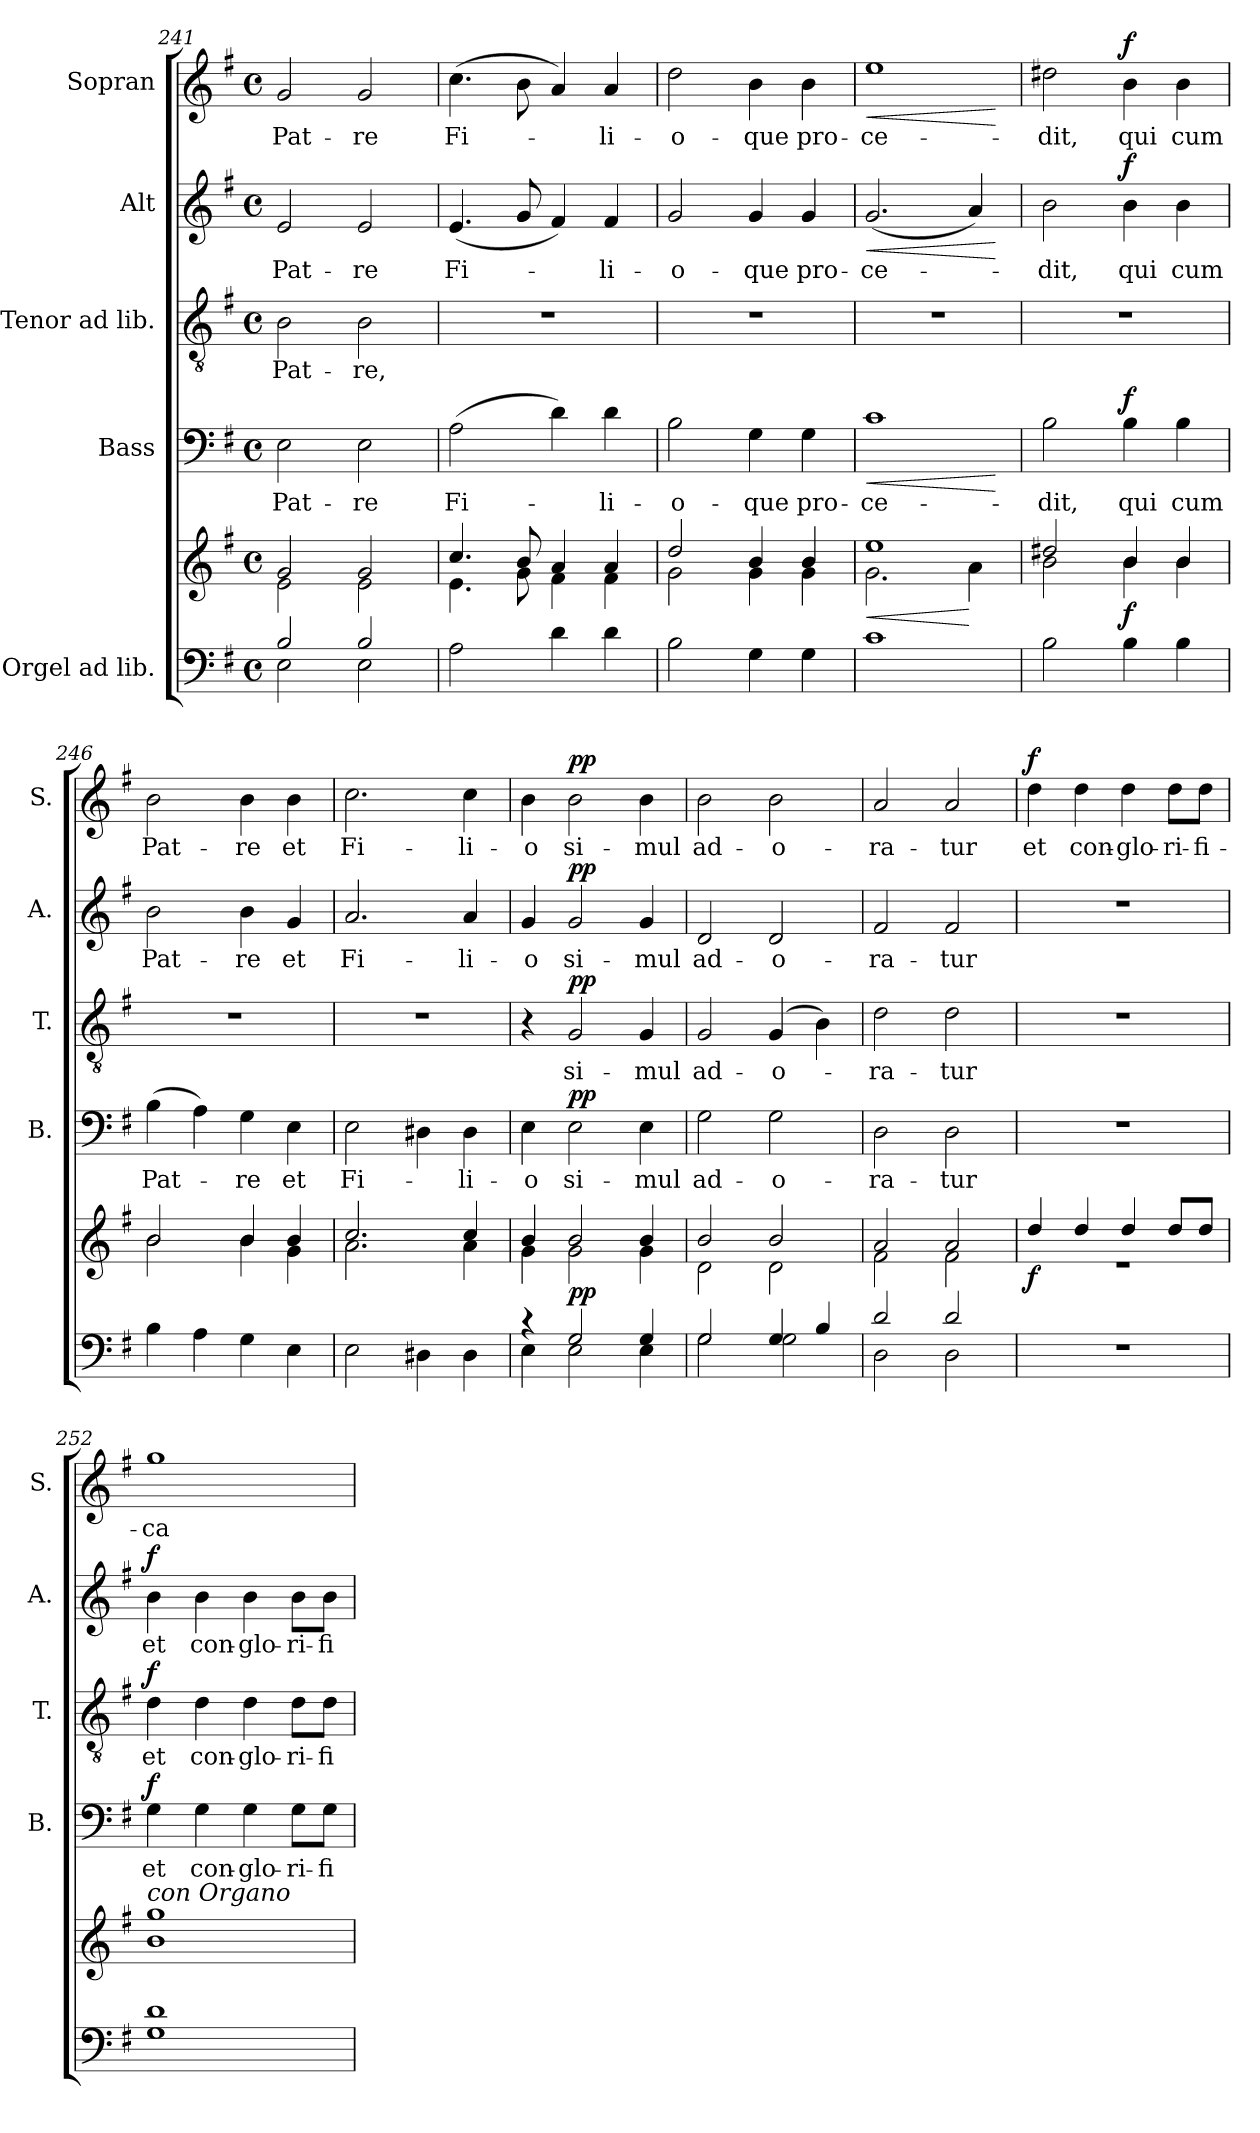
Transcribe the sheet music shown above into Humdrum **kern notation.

**kern	**kern	**dynam	**kern	**text	**dynam	**kern	**text	**dynam	**kern	**text	**dynam	**kern	**text	**dynam
*part5	*part5	*part5	*part4	*part4	*part4	*part3	*part3	*part3	*part2	*part2	*part2	*part1	*part1	*part1
*staff6	*staff5	*staff5/6	*staff4	*staff4	*staff4	*staff3	*staff3	*staff3	*staff2	*staff2	*staff2	*staff1	*staff1	*staff1
*I"Orgel ad lib.	*	*	*I"Bass	*	*	*I"Tenor ad lib.	*	*	*I"Alt	*	*	*I"Sopran	*	*
*	*	*	*I'B.	*	*	*I'T.	*	*	*I'A.	*	*	*I'S.	*	*
*clefF4	*clefG2	*	*clefF4	*	*	*clefGv2	*	*	*clefG2	*	*	*clefG2	*	*
*k[f#]	*k[f#]	*	*k[f#]	*	*	*k[f#]	*	*	*k[f#]	*	*	*k[f#]	*	*
*G:	*G:	*	*G:	*	*	*G:	*	*	*G:	*	*	*G:	*	*
*M4/4	*M4/4	*	*M4/4	*	*	*M4/4	*	*	*M4/4	*	*	*M4/4	*	*
*met(c)	*met(c)	*	*met(c)	*	*	*met(c)	*	*	*met(c)	*	*	*met(c)	*	*
=241	=241	=241	=241	=241	=241	=241	=241	=241	=241	=241	=241	=241	=241	=241
*^	*^	*	*	*	*	*	*	*	*	*	*	*	*	*
!	!	!	!	!	!	!LO:LY:b	!	!	!LO:LY:b	!	!	!LO:LY:b	!	!	!LO:LY:b	!
2B/	2E\	2g/	2e\	.	2E\	Pat-	.	2B\	Pat-	.	2e/	Pat-	.	2g/	Pat-	.
!	!	!	!	!	!	!LO:LY:b	!	!	!LO:LY:b	!	!	!LO:LY:b	!	!	!LO:LY:b	!
2B/	2E\	2g/	2e\	.	2E\	-re	.	2B\	-re,	.	2e/	-re	.	2g/	-re	.
=242	=242	=242	=242	=242	=242	=242	=242	=242	=242	=242	=242	=242	=242	=242	=242	=242
!	!	!	!	!	!	!LO:LY:b	!	!	!	!	!	!LO:LY:b	!	!	!LO:LY:b	!
*v	*v	*	*	*	*	*	*	*	*	*	*	*	*	*	*	*
2A\	4.cc/	4.e\	.	(>2A\	Fi-	.	1r	.	.	(<4.e/	Fi-	.	(>4.cc\	Fi-	.
.	8b/	8g\	.	.	.	.	.	.	.	8g/	.	.	8b\	.	.
4d\	4a/	4f#\	.	4d\)	.	.	.	.	.	4f#/)	.	.	4a/)	.	.
!	!	!	!	!	!LO:LY:b	!	!	!	!	!	!LO:LY:b	!	!	!LO:LY:b	!
4d\	4a/	4f#\	.	4d\	-li-	.	.	.	.	4f#/	-li-	.	4a/	-li-	.
!!LO:LB:g=z
=243	=243	=243	=243	=243	=243	=243	=243	=243	=243	=243	=243	=243	=243	=243	=243
!	!	!	!	!	!LO:LY:b	!	!	!	!	!	!LO:LY:b	!	!	!LO:LY:b	!
2B\	2dd/	2g\	.	2B\	-o-	.	1r	.	.	2g/	-o-	.	2dd\	-o-	.
!	!	!	!	!	!LO:LY:b	!	!	!	!	!	!LO:LY:b	!	!	!LO:LY:b	!
4G\	4b/	4g\	.	4G\	-que	.	.	.	.	4g/	-que	.	4b\	-que	.
!	!	!	!	!	!LO:LY:b	!	!	!	!	!	!LO:LY:b	!	!	!LO:LY:b	!
4G\	4b/	4g\	.	4G\	pro-	.	.	.	.	4g/	pro-	.	4b\	pro-	.
=244	=244	=244	=244	=244	=244	=244	=244	=244	=244	=244	=244	=244	=244	=244	=244
!	!	!	!LO:HP:b	!	!LO:LY:b	!LO:HP:b	!	!	!	!	!LO:LY:b	!LO:HP:b	!	!LO:LY:b	!LO:HP:b
1c	1ee	2.g\	<	1c	-ce-	<	1r	.	.	(<2.g/	-ce-	<	1ee	-ce-	<
.	.	4a\	[	.	.	.	.	.	.	4a/)	.	.	.	.	.
*	*v	*v	*	*	*	*	*	*	*	*	*	*	*	*	*
.	.	.	.	.	[	.	.	.	.	.	[	.	.	[
=245	=245	=245	=245	=245	=245	=245	=245	=245	=245	=245	=245	=245	=245	=245
*	*^	*	*	*	*	*	*	*	*	*	*	*	*	*
!	!	!	!	!	!LO:LY:b	!	!	!	!	!	!LO:LY:b	!	!	!LO:LY:b	!
2B\	2dd#X/	2b\	.	2B\	-dit,	.	1r	.	.	2b\	-dit,	.	2dd#X\	-dit,	.
!	!	!	!LO:DY:b	!	!LO:LY:b	!LO:DY:a	!	!	!	!	!LO:LY:b	!LO:DY:a	!	!LO:LY:b	!LO:DY:a
4B\	4b/	4b\	f	4B\	qui	f	.	.	.	4b\	qui	f	4b\	qui	f
!	!	!	!	!	!LO:LY:b	!	!	!	!	!	!LO:LY:b	!	!	!LO:LY:b	!
4B\	4b/	4b\	.	4B\	cum	.	.	.	.	4b\	cum	.	4b\	cum	.
=246	=246	=246	=246	=246	=246	=246	=246	=246	=246	=246	=246	=246	=246	=246	=246
!	!	!	!	!	!LO:LY:b	!	!	!	!	!	!LO:LY:b	!	!	!LO:LY:b	!
4B\	2b/	2b\	.	(>4B\	Pat-	.	1r	.	.	2b\	Pat-	.	2b\	Pat-	.
4A\	.	.	.	4A\)	.	.	.	.	.	.	.	.	.	.	.
!	!	!	!	!	!LO:LY:b	!	!	!	!	!	!LO:LY:b	!	!	!LO:LY:b	!
4G\	4b/	4b\	.	4G\	-re	.	.	.	.	4b\	-re	.	4b\	-re	.
!	!	!	!	!	!LO:LY:b	!	!	!	!	!	!LO:LY:b	!	!	!LO:LY:b	!
4E\	4b/	4g\	.	4E\	et	.	.	.	.	4g/	et	.	4b\	et	.
=247	=247	=247	=247	=247	=247	=247	=247	=247	=247	=247	=247	=247	=247	=247	=247
!	!	!	!	!	!LO:LY:b	!	!	!	!	!	!LO:LY:b	!	!	!LO:LY:b	!
2E\	2.cc/	2.a\	.	2E\	Fi-	.	1r	.	.	2.a/	Fi-	.	2.cc\	Fi-	.
4D#X\	.	.	.	4D#X\	.	.	.	.	.	.	.	.	.	.	.
!	!	!	!	!	!LO:LY:b	!	!	!	!	!	!LO:LY:b	!	!	!LO:LY:b	!
4D#\	4cc/	4a\	.	4D#\	-li-	.	.	.	.	4a/	-li-	.	4cc\	-li-	.
=248	=248	=248	=248	=248	=248	=248	=248	=248	=248	=248	=248	=248	=248	=248	=248
*^	*	*	*	*	*	*	*	*	*	*	*	*	*	*	*
!	!	!	!	!	!	!LO:LY:b	!	!	!	!	!	!LO:LY:b	!	!	!LO:LY:b	!
4rc	4E\	4b/	4g\	.	4E\	-o	.	4r	.	.	4g/	-o	.	4b\	-o	.
!	!	!	!	!LO:DY:b	!	!LO:LY:b	!LO:DY:a	!	!LO:LY:b	!LO:DY:a	!	!LO:LY:b	!LO:DY:a	!	!LO:LY:b	!LO:DY:a
2G/	2E\	2b/	2g\	pp	2E\	si-	pp	2G/	si-	pp	2g/	si-	pp	2b\	si-	pp
!	!	!	!	!	!	!LO:LY:b	!	!	!LO:LY:b	!	!	!LO:LY:b	!	!	!LO:LY:b	!
4G/	4E\	4b/	4g\	.	4E\	-mul	.	4G/	-mul	.	4g/	-mul	.	4b\	-mul	.
=249	=249	=249	=249	=249	=249	=249	=249	=249	=249	=249	=249	=249	=249	=249	=249	=249
!	!	!	!	!	!	!LO:LY:b	!	!	!LO:LY:b	!	!	!LO:LY:b	!	!	!LO:LY:b	!
2G/	2G\	2b/	2d\	.	2G\	ad-	.	2G/	ad-	.	2d/	ad-	.	2b\	ad-	.
!	!	!	!	!	!	!LO:LY:b	!	!	!LO:LY:b	!	!	!LO:LY:b	!	!	!LO:LY:b	!
4G/	2G\	2b/	2d\	.	2G\	-o-	.	(4G/	-o-	.	2d/	-o-	.	2b\	-o-	.
4B/	.	.	.	.	.	.	.	4B\)	.	.	.	.	.	.	.	.
!!LO:PB:g=z
=250	=250	=250	=250	=250	=250	=250	=250	=250	=250	=250	=250	=250	=250	=250	=250	=250
!	!	!	!	!	!	!LO:LY:b	!	!	!LO:LY:b	!	!	!LO:LY:b	!	!	!LO:LY:b	!
2d/	2D\	2a/	2f#\	.	2D\	-ra-	.	2d\	-ra-	.	2f#/	-ra-	.	2a/	-ra-	.
!	!	!	!	!	!	!LO:LY:b	!	!	!LO:LY:b	!	!	!LO:LY:b	!	!	!LO:LY:b	!
2d/	2D\	2a/	2f#\	.	2D\	-tur	.	2d\	-tur	.	2f#/	-tur	.	2a/	-tur	.
=251	=251	=251	=251	=251	=251	=251	=251	=251	=251	=251	=251	=251	=251	=251	=251	=251
!	!	!	!	!LO:DY:b	!	!	!	!	!	!	!	!	!	!	!LO:LY:b	!LO:DY:a
*v	*v	*	*	*	*	*	*	*	*	*	*	*	*	*	*	*
1r	4dd/	1re	f	1r	.	.	1r	.	.	1r	.	.	4dd\	et	f
!	!	!	!	!	!	!	!	!	!	!	!	!	!	!LO:LY:b	!
.	4dd/	.	.	.	.	.	.	.	.	.	.	.	4dd\	con-	.
!	!	!	!	!	!	!	!	!	!	!	!	!	!	!LO:LY:b	!
.	4dd/	.	.	.	.	.	.	.	.	.	.	.	4dd\	-glo-	.
!	!	!	!	!	!	!	!	!	!	!	!	!	!	!LO:LY:b	!
.	8dd/L	.	.	.	.	.	.	.	.	.	.	.	8dd\L	-ri-	.
!	!	!	!	!	!	!	!	!	!	!	!	!	!	!LO:LY:b	!
.	8dd/J	.	.	.	.	.	.	.	.	.	.	.	8dd\J	-fi-	.
*	*v	*v	*	*	*	*	*	*	*	*	*	*	*	*	*
=252	=252	=252	=252	=252	=252	=252	=252	=252	=252	=252	=252	=252	=252	=252
!	!LO:TX:a:i:t=con Organo	!	!	!	!	!	!	!	!	!	!	!	!	!
!	!	!	!	!LO:LY:b	!LO:DY:a	!	!LO:LY:b	!LO:DY:a	!	!LO:LY:b	!LO:DY:a	!	!LO:LY:b	!
1G 1d	1b 1gg	.	4G\	et	f	4d\	et	f	4b\	et	f	1gg	-ca-	.
!	!	!	!	!LO:LY:b	!	!	!LO:LY:b	!	!	!LO:LY:b	!	!	!	!
.	.	.	4G\	con-	.	4d\	con-	.	4b\	con-	.	.	.	.
!	!	!	!	!LO:LY:b	!	!	!LO:LY:b	!	!	!LO:LY:b	!	!	!	!
.	.	.	4G\	-glo-	.	4d\	-glo-	.	4b\	-glo-	.	.	.	.
!	!	!	!	!LO:LY:b	!	!	!LO:LY:b	!	!	!LO:LY:b	!	!	!	!
.	.	.	8G\L	-ri-	.	8d\L	-ri-	.	8b\L	-ri-	.	.	.	.
!	!	!	!	!LO:LY:b	!	!	!LO:LY:b	!	!	!LO:LY:b	!	!	!	!
.	.	.	8G\J	-fi-	.	8d\J	-fi-	.	8b\J	-fi-	.	.	.	.
=	=	=	=	=	=	=	=	=	=	=	=	=	=	=
*-	*-	*-	*-	*-	*-	*-	*-	*-	*-	*-	*-	*-	*-	*-
